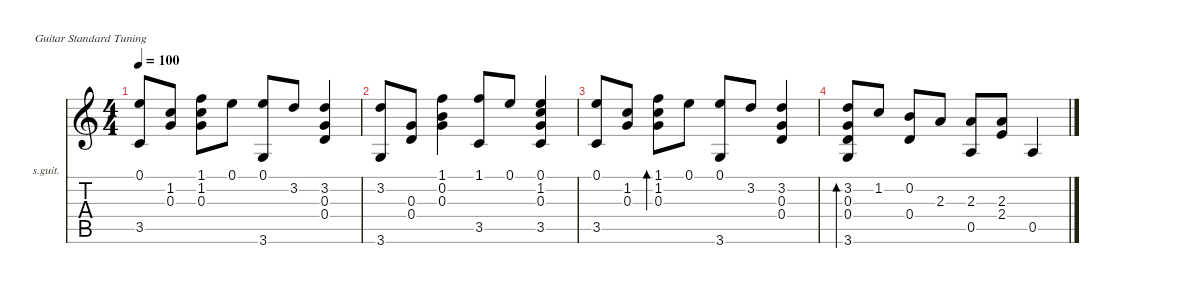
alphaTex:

\defaultSystemsLayout 4
\hideDynamics
\bracketExtendMode nobrackets
\firstSystemTrackNameOrientation horizontal
\otherSystemsTrackNameOrientation horizontal
\track ("Гитара" "s.guit.") {instrument acousticguitarsteel}
\staff {score tabs}
\tuning (E4 B3 G3 D3 A2 E2)
\ts (4 4)
\tempo 100
\clef g2
\ks c
(0.1 3.5).8{dy f beam Up} (1.2 0.3).8{beam Up} (1.1 1.2 0.3).8{beam Down} 0.1.8{dy mf beam Down} (0.1 3.6).8{dy f beam Up} 3.2.8{beam Up} (3.2 0.3 0.4).4{beam Up} |
(3.2 3.6).8{beam Up} (0.3 0.4).8{beam Up} (1.1 0.2 0.3).4{beam Down} (1.1 3.5).8{beam Up} 0.1.8{beam Up} (0.1 1.2 0.3 3.5).4{beam Up} |
(0.1 3.5).8{beam Up} (1.2 0.3).8{beam Up} (1.1 1.2 0.3).8{bd 480 beam Down} 0.1.8{dy mf beam Down} (0.1 3.6).8{dy f beam Up} 3.2.8{beam Up} (3.2 0.3 0.4).4{beam Up} |
(3.2 0.3 0.4 3.6).8{bd 480 beam Up} 1.2.8{beam Up} (0.2 0.4).8{beam Up} 2.3.8{beam Up} (2.3 0.5).8{beam Up} (2.3 2.4).8{beam Up} 0.5.4{beam Up}
